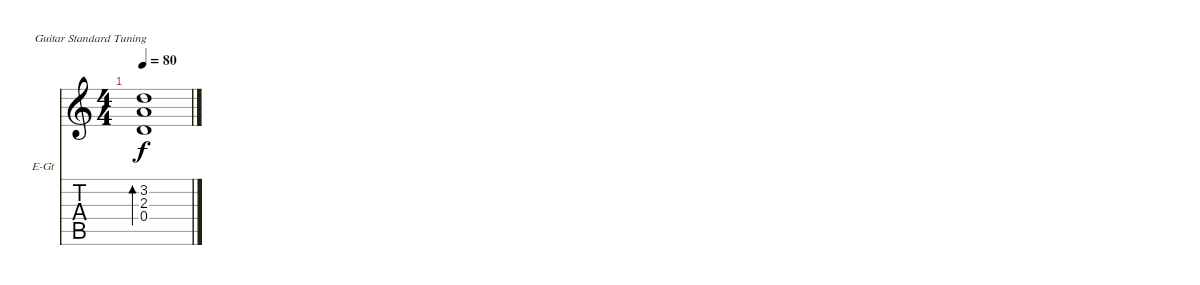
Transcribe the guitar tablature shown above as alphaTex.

\defaultSystemsLayout 4
\bracketExtendMode nobrackets
\firstSystemTrackNameOrientation horizontal
\otherSystemsTrackNameOrientation horizontal
\track ("Jazz Guitar" "E-Gt") {instrument electricguitarjazz}
\staff {score tabs}
\tuning (E4 B3 G3 D3 A2 E2)
\ts (4 4)
\tempo 80
\clef g2
\ks c
(3.2 2.3 0.4).1{bd 60 dy f}
